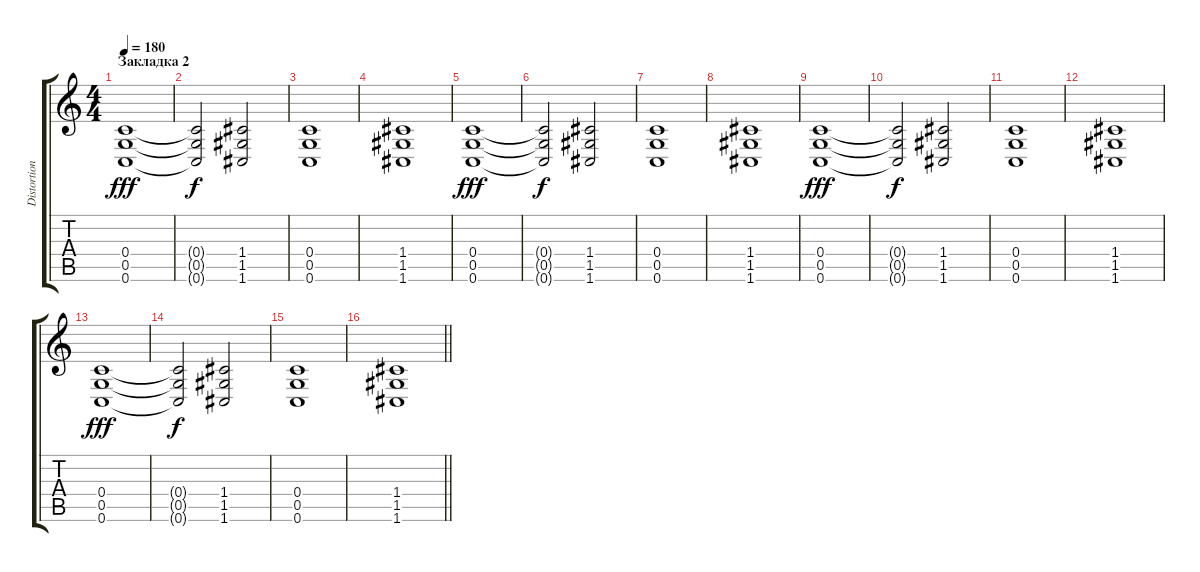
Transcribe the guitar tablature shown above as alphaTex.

\track ("Distortion" "Distortion") {instrument distortionguitar}
\staff {score tabs}
\tuning (D4 A3 F3 C3 G2 C2) {hide}
\ts (4 4)
\section ("" "Закладка 2")
\tempo 180
\clef g2
\ks c
(0.4 0.5 0.6).1{dy fff} |
(0.4{t} 0.5{t} 0.6{t}).2{dy f} (1.4 1.5 1.6).2 |
(0.4 0.5 0.6).1 |
(1.4 1.5 1.6).1 |
(0.4 0.5 0.6).1{dy fff} |
(0.4{t} 0.5{t} 0.6{t}).2{dy f} (1.4 1.5 1.6).2 |
(0.4 0.5 0.6).1 |
(1.4 1.5 1.6).1 |
(0.4 0.5 0.6).1{dy fff} |
(0.4{t} 0.5{t} 0.6{t}).2{dy f} (1.4 1.5 1.6).2 |
(0.4 0.5 0.6).1 |
(1.4 1.5 1.6).1 |
(0.4 0.5 0.6).1{dy fff} |
(0.4{t} 0.5{t} 0.6{t}).2{dy f} (1.4 1.5 1.6).2 |
(0.4 0.5 0.6).1 |
\barLineRight lightlight
(1.4 1.5 1.6).1
